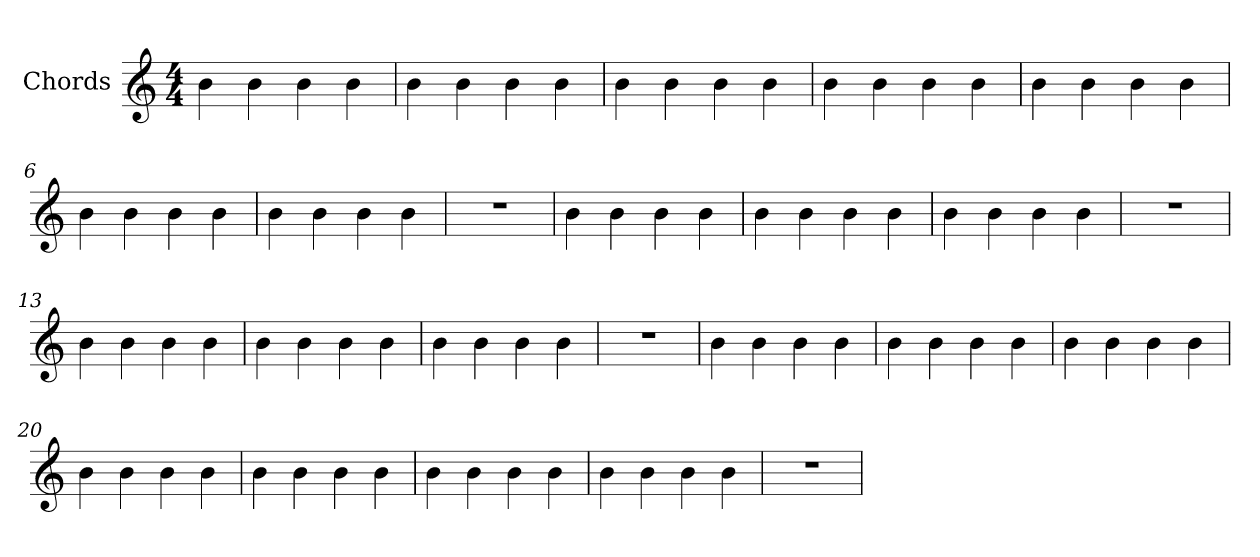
**kern
*part1
*staff1
*I"Chords
*clefG2
*k[]
*C:
*M4/4
=1
4b
4b
4b
4b
=2
4b
4b
4b
4b
=3
4b
4b
4b
4b
=4
4b
4b
4b
4b
!!LO:LB:g=z
=5
4b
4b
4b
4b
=6
4b
4b
4b
4b
=7
4b
4b
4b
4b
=8
1r
!!LO:LB:g=z
=9
4b
4b
4b
4b
=10
4b
4b
4b
4b
=11
4b
4b
4b
4b
=12
1r
!!LO:LB:g=z
=13
4b
4b
4b
4b
=14
4b
4b
4b
4b
=15
4b
4b
4b
4b
=16
1r
!!LO:LB:g=z
=17
4b
4b
4b
4b
=18
4b
4b
4b
4b
=19
4b
4b
4b
4b
=20
4b
4b
4b
4b
!!LO:LB:g=z
=21
4b
4b
4b
4b
=22
4b
4b
4b
4b
=23
4b
4b
4b
4b
=24
1r
=
*-
